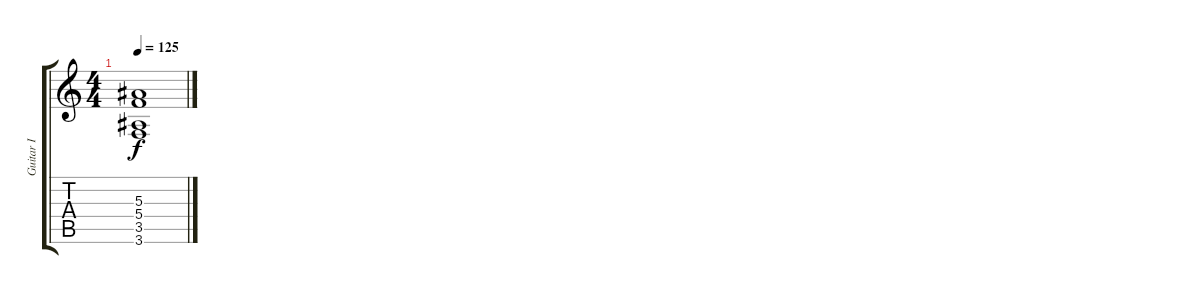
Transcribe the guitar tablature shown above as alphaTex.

\track ("Guitar I" "Guitar I") {instrument distortionguitar}
\staff {score tabs}
\tuning (D4 A3 F3 C3 G2 D2) {hide}
\ts (4 4)
\tempo 125
\clef g2
\ks c
(5.3 5.4 3.5 3.6).1{dy f}
